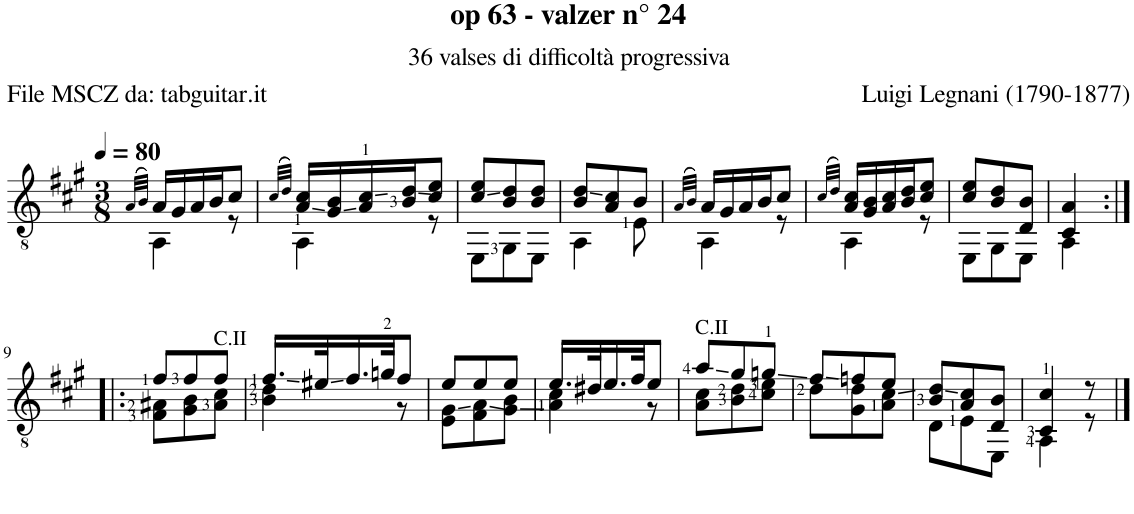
**kern
*part1
*staff1
*I"Guitar
*I'Guit.
*clefGv2
*k[f#c#g#]
*M3/8
*MM80
=1
(32qA/LLL
32qB/JJJ)
*^
16A/LL	4AA\
16G#/	.
16A/	.
16B/J	.
8c#/J	8r
=2	=2
(32qc#/LLL	.
32qd/JJJ)	.
16A/ 16c#/LL	4AA\
16G#/ 16B/	.
16A/ 16c#/	.
16B/ 16d/J	.
8c#/ 8e/J	8r
=3	=3
8c#/ 8e/L	8EE\L
8B/ 8d/	8GG#\
8B/ 8d/J	8EE\J
=4	=4
8B/ 8d/L	4AA\
8A/ 8c#/	.
8B/J	8E\
=5	=5
(32qA/LLL	.
32qB/JJJ)	.
16A/LL	4AA\
16G#/	.
16A/	.
16B/J	.
8c#/J	8r
=6	=6
(32qc#/LLL	.
32qd/JJJ)	.
16A/ 16c#/LL	4AA\
16G#/ 16B/	.
16A/ 16c#/	.
16B/ 16d/J	.
8c#/ 8e/J	8r
=7	=7
8c#/ 8e/L	8EE\L
8B/ 8d/	8GG#\
8D/ 8B/J	8EE\J
=8	=8
4C#/ 4A/	4AA\
!!LO:LB:g=z	!!
=9:|!|:	=9:|!|:
8f#/L	8F#\ 8A#X\L
8f#/	8G#\ 8B\
!LO:TX:a:t=C.II	!
8f#/J	8A#\ 8c#\J
=10	=10
16.f#/LL	4B\ 4d\
32e#X/K	.
16.f#/	.
32gn/JK	.
8f#/J	8r
=11	=11
8e/L	8E\ 8G#\L
8e/	8F#\ 8A\
8e/J	8G#\ 8B\J
=12	=12
16.e/LL	4A\ 4c#\
32d#X/K	.
16.e/	.
32f#/JK	.
8e/J	8r
=13	=13
!LO:TX:a:t=C.II	!
8a/L	8A\ 8c#\L
8g#/	8B\ 8d\
8gn/J	8c#\ 8e\J
=14	=14
8f#/L	8d\L
8fn/	8G#\ 8d\
8e/J	8A\ 8c#\J
=15	=15
8B/ 8d/L	8D\L
8A/ 8c#/	8E\
8D/ 8B/J	8EE\J
=16	=16
4C#/ 4c#/	4AA\
8r	8r
*v	*v
==
*-
